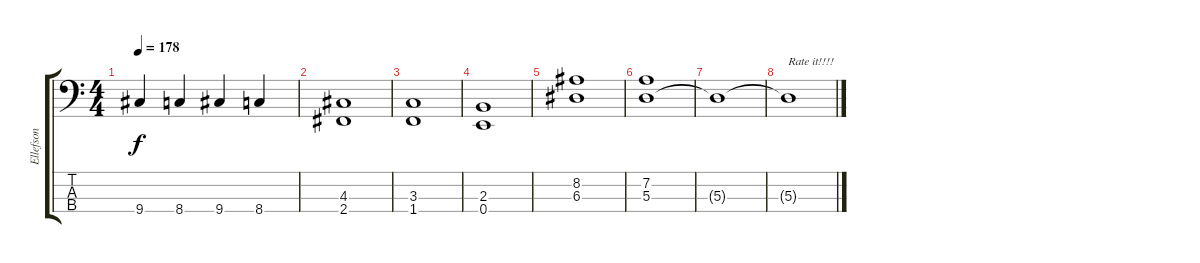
\track ("Ellefson" "Ellefson") {instrument electricbasspick}
\staff {score tabs}
\tuning (G2 D2 A1 E1) {hide}
\ts (4 4)
\tempo 178
\clef f4
\ks c
9.4.4{dy f} 8.4.4 9.4.4 8.4.4 |
(4.3 2.4).1 |
(3.3 1.4).1 |
(2.3 0.4).1 |
(8.2 6.3).1 |
(7.2 5.3).1{volume 3} |
5.3{t}.1 |
5.3{t}.1{txt "Rate it!!!!"}
